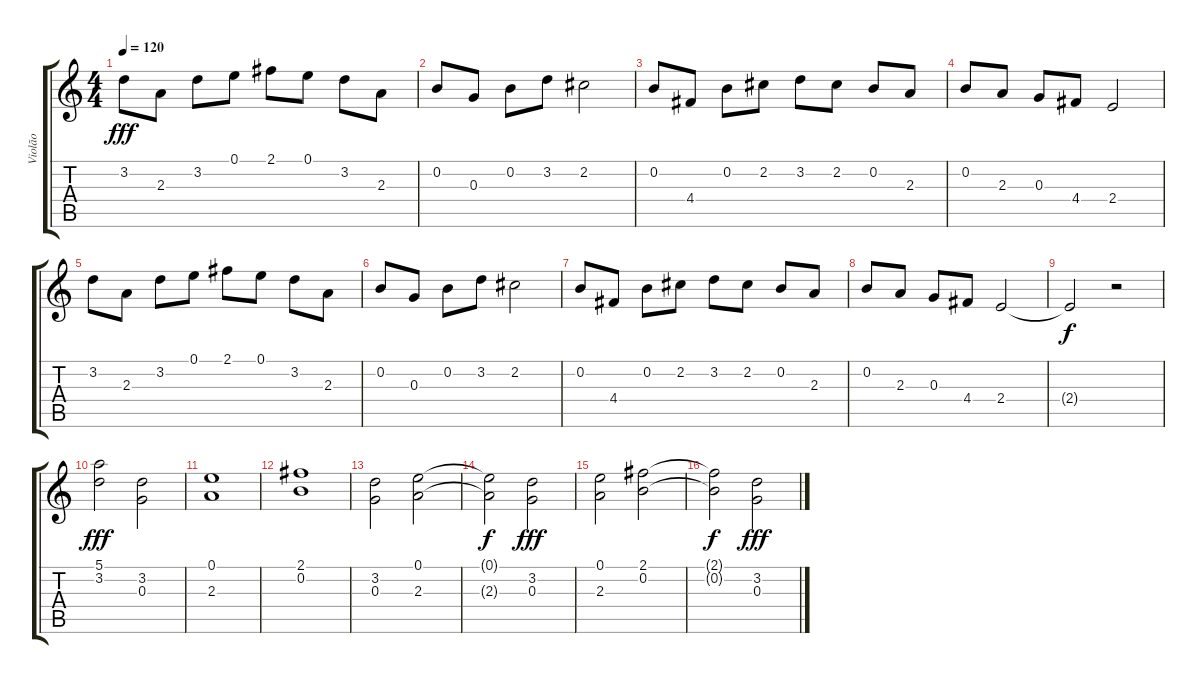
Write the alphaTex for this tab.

\track ("Violão" "Violão") {instrument acousticguitarsteel}
\staff {score tabs}
\tuning (E4 B3 G3 D3 A2 E2) {hide}
\ts (4 4)
\tempo 120
\clef g2
\ks c
3.2.8{dy fff instrument acousticguitarsteel} 2.3.8 3.2.8 0.1.8 2.1.8 0.1.8 3.2.8 2.3.8 |
0.2.8 0.3.8 0.2.8 3.2.8 2.2.2 |
0.2.8 4.4.8 0.2.8 2.2.8 3.2.8 2.2.8 0.2.8 2.3.8 |
0.2.8 2.3.8 0.3.8 4.4.8 2.4.2 |
3.2.8 2.3.8 3.2.8 0.1.8 2.1.8 0.1.8 3.2.8 2.3.8 |
0.2.8 0.3.8 0.2.8 3.2.8 2.2.2 |
0.2.8 4.4.8 0.2.8 2.2.8 3.2.8 2.2.8 0.2.8 2.3.8 |
0.2.8 2.3.8 0.3.8 4.4.8 2.4.2 |
2.4{t}.2{dy f} r.2 |
(5.1 3.2).2{dy fff} (3.2 0.3).2 |
(0.1 2.3).1 |
(2.1 0.2).1 |
(3.2 0.3).2 (0.1 2.3).2 |
(0.1{t} 2.3{t}).2{dy f} (3.2 0.3).2{dy fff} |
(0.1 2.3).2 (2.1 0.2).2 |
(2.1{t} 0.2{t}).2{dy f} (3.2 0.3).2{dy fff}
